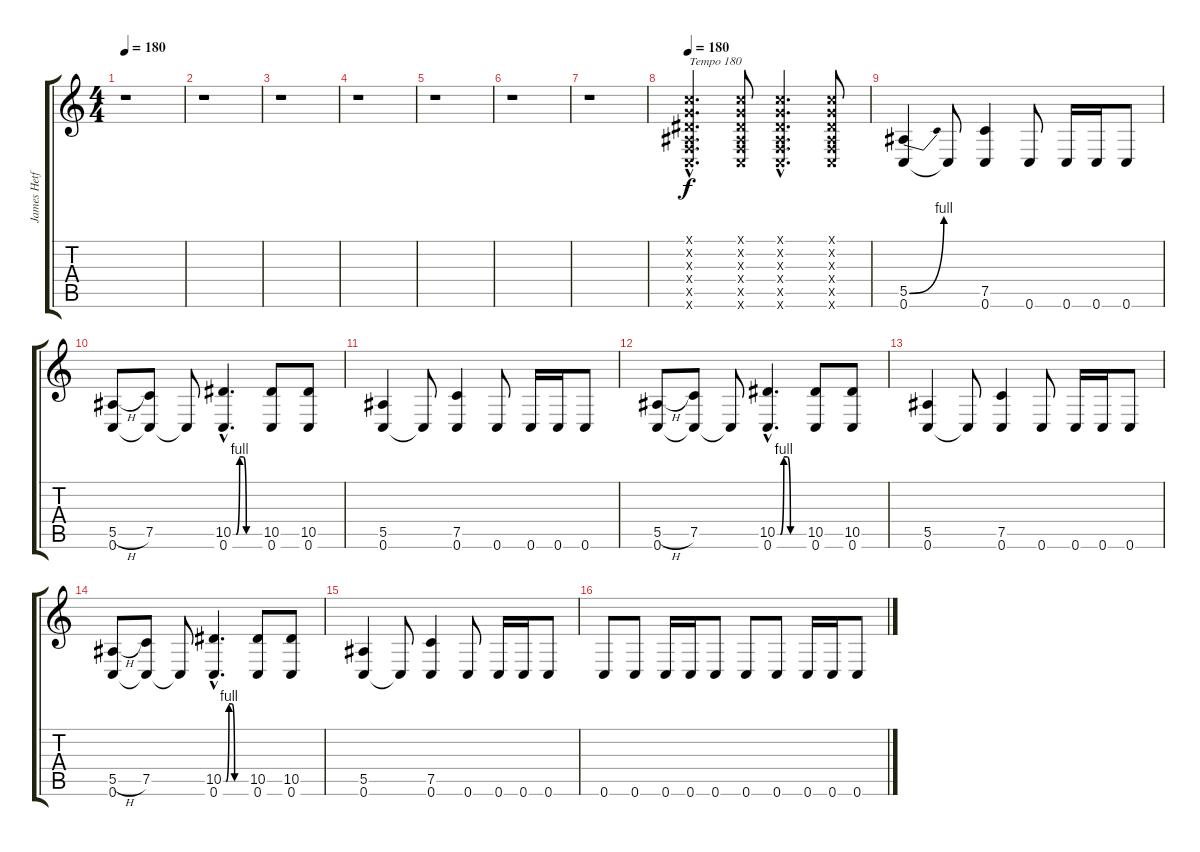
\track ("James Hetfield" "James Hetf") {instrument distortionguitar}
\staff {score tabs}
\tuning (C4 G3 Eb3 Bb2 F2 C2) {hide}
\ts (4 4)
\tempo 180
\tempo 100
\tempo 180
\clef g2
\ks c
r.1{dy f instrument distortionguitar} |
r.1 |
r.1 |
r.1 |
r.1 |
r.1 |
r.1 |
\tempo 180
(0.1{hac x} 0.2{hac x} 0.3{hac x} 0.4{hac x} 0.5{hac x} 0.6{hac x}).4{d txt "Tempo 180"} (0.1{x} 0.2{x} 0.3{x} 0.4{x} 0.5{x} 0.6{x}).8 (0.1{hac x} 0.2{hac x} 0.3{hac x} 0.4{hac x} 0.5{hac x} 0.6{hac x}).4{d} (0.1{x} 0.2{x} 0.3{x} 0.4{x} 0.5{x} 0.6{x}).8 |
(5.5{be (bend 0 0 60 4)} 0.6).4 0.6{t}.8 (7.5 0.6).4 0.6.8 0.6.16 0.6.16 0.6.8 |
(5.5{h} 0.6).8 (7.5 0.6{t}).8 0.6{t}.8 (10.5{be (custom 0 0 7 0 15 4 23 4 30 0 45 0 60 0) hac} 0.6{hac}).4{d} (10.5 0.6).8 (10.5 0.6).8 |
(5.5 0.6).4 0.6{t}.8 (7.5 0.6).4 0.6.8 0.6.16 0.6.16 0.6.8 |
(5.5{h} 0.6).8 (7.5 0.6{t}).8 0.6{t}.8 (10.5{be (custom 0 0 7 0 15 4 23 4 30 0 45 0 60 0) hac} 0.6{hac}).4{d} (10.5 0.6).8 (10.5 0.6).8 |
(5.5 0.6).4 0.6{t}.8 (7.5 0.6).4 0.6.8 0.6.16 0.6.16 0.6.8 |
(5.5{h} 0.6).8 (7.5 0.6{t}).8 0.6{t}.8 (10.5{be (custom 0 0 7 0 15 4 23 4 30 0 45 0 60 0) hac} 0.6{hac}).4{d} (10.5 0.6).8 (10.5 0.6).8 |
(5.5 0.6).4 0.6{t}.8 (7.5 0.6).4 0.6.8 0.6.16 0.6.16 0.6.8 |
0.6.8 0.6.8 0.6.16 0.6.16 0.6.8 0.6.8 0.6.8 0.6.16 0.6.16 0.6.8
